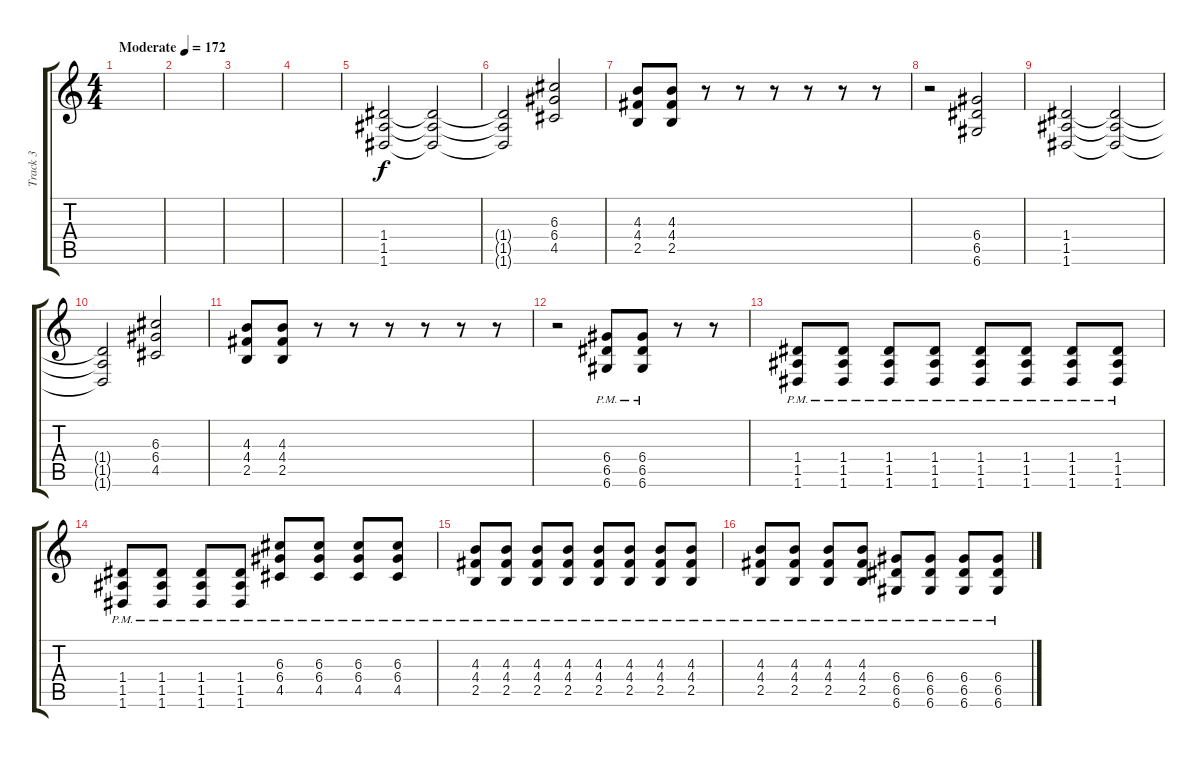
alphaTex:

\track ("Track 3" "Track 3") {instrument distortionguitar}
\staff {score tabs}
\tuning (E4 B3 G3 D3 A2 D2) {hide}
\ts (4 4)
\tempo (172 "Moderate")
\clef g2
\ks c
|
|
|
|
(1.4 1.5 1.6).2 (1.4{t} 1.5{t} 1.6{t}).2 |
(1.4{t} 1.5{t} 1.6{t}).2 (6.3 6.4 4.5).2 |
(4.3 4.4 2.5).8 (4.3 4.4 2.5).8 r.8 r.8 r.8 r.8 r.8 r.8 |
r.2 (6.4 6.5 6.6).2 |
(1.4 1.5 1.6).2 (1.4{t} 1.5{t} 1.6{t}).2 |
(1.4{t} 1.5{t} 1.6{t}).2 (6.3 6.4 4.5).2 |
(4.3 4.4 2.5).8 (4.3 4.4 2.5).8 r.8 r.8 r.8 r.8 r.8 r.8 |
r.2 (6.4{pm} 6.5{pm} 6.6{pm}).8 (6.4{pm} 6.5{pm} 6.6{pm}).8 r.8 r.8 |
(1.4{pm} 1.5{pm} 1.6{pm}).8 (1.4{pm} 1.5{pm} 1.6{pm}).8 (1.4{pm} 1.5{pm} 1.6{pm}).8 (1.4{pm} 1.5{pm} 1.6{pm}).8 (1.4{pm} 1.5{pm} 1.6{pm}).8 (1.4{pm} 1.5{pm} 1.6{pm}).8 (1.4{pm} 1.5{pm} 1.6{pm}).8 (1.4{pm} 1.5{pm} 1.6{pm}).8 |
(1.4{pm} 1.5{pm} 1.6{pm}).8 (1.4{pm} 1.5{pm} 1.6{pm}).8 (1.4{pm} 1.5{pm} 1.6{pm}).8 (1.4{pm} 1.5{pm} 1.6{pm}).8 (6.3{pm} 6.4{pm} 4.5{pm}).8 (6.3{pm} 6.4{pm} 4.5{pm}).8 (6.3{pm} 6.4{pm} 4.5{pm}).8 (6.3{pm} 6.4{pm} 4.5{pm}).8 |
(4.3{pm} 4.4{pm} 2.5{pm}).8 (4.3{pm} 4.4{pm} 2.5{pm}).8 (4.3{pm} 4.4{pm} 2.5{pm}).8 (4.3{pm} 4.4{pm} 2.5{pm}).8 (4.3{pm} 4.4{pm} 2.5{pm}).8 (4.3{pm} 4.4{pm} 2.5{pm}).8 (4.3{pm} 4.4{pm} 2.5{pm}).8 (4.3{pm} 4.4{pm} 2.5{pm}).8 |
(4.3{pm} 4.4{pm} 2.5{pm}).8 (4.3{pm} 4.4{pm} 2.5{pm}).8 (4.3{pm} 4.4{pm} 2.5{pm}).8 (4.3{pm} 4.4{pm} 2.5{pm}).8 (6.4{pm} 6.5{pm} 6.6{pm}).8 (6.4{pm} 6.5{pm} 6.6{pm}).8 (6.4{pm} 6.5{pm} 6.6{pm}).8 (6.4{pm} 6.5{pm} 6.6{pm}).8
